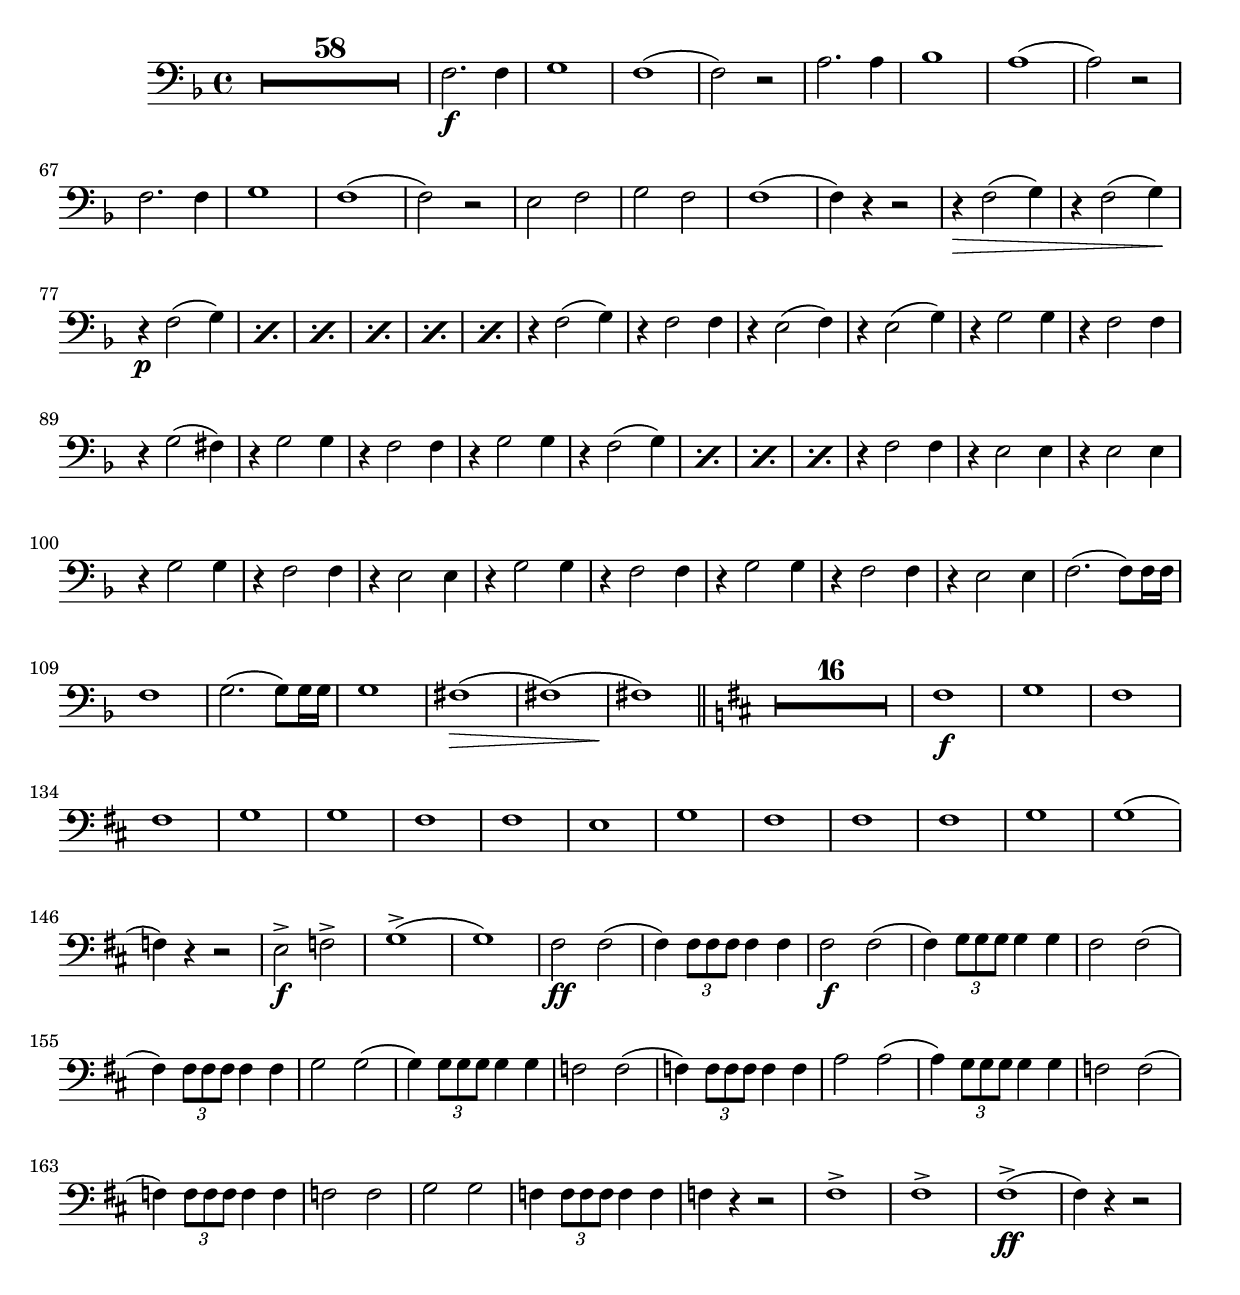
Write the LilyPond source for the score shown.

\relative c { 
  \clef "bass"
  \time 4/4
  \key f \major
  \compressFullBarRests
  R1*58
  f2.\f f4 | g1 | f (f2) r2 |
  a2. a4 | bes1 | a1 (a2) r2 |
  f2. f4 | g1 | f1 (f2) r2 |
  
  e2 f g f | f1 (f4) r r2 |
  r4\> f2 (g4) | r4 f2 (g4)\! | \repeat percent 6 {r4\p f2 (g4)} | 
  r4 f2 (g4) | r4 f2 f4 | r4 e2 (f4) | r4 e2 (g4) | 
  r4 g2 g4 | r4 f2 f4 | 
  
  r4 g2 (fis4) | r4 g2 g4 | r4 f2 f4 | r g2 g4 | 
  \repeat percent 4 {r4 f2 (g4) } | r4 f2 f4 |
  
  \repeat unfold 2 {r4 e2 e4} | r4 g2 g4 | r4 f2 f4 | r4 e2 e4 | 
  \repeat unfold 2 {r4 g2 g4 | r4 f2 f4 } | r4 e2 e4 | 
  f2. (f8) f16 f | f1 | g2. (g8) g16 g | g1 | 
  fis1\> (fis) (fis) \!
  \bar "||" \newSpacingSection
  \key d\major
  \compressFullBarRests
  R1*16
  fis1\f | g | fis |
  
  fis | g | g | fis | fis | e | g | fis | fis | fis | g | g (f4) r4 r2 |
  \compressFullBarRests
    
  e2->\f f-> | g1->  (g) | 
  fis2\ff fis (fis4) \times 2/3 {fis8 fis fis} fis4 fis |
  fis2\f fis (fis4) \times 2/3 {g8 g g} g4 g | fis2 fis 
  (fis4) \times 2/3 {fis8 fis fis} fis4 fis | g2 g  
  (g4) \times 2/3 {g8 g g} g4 g | f2 f 
  (f4) \times 2/3 {f8 f f} f4 f4 | a2 a 
  (a4) \times 2/3 {g8 g g} g4 g | f2 f 
  (f4) \times 2/3 {f8 f f} f4 f | f2 f |g g | 
  f4 \times 2/3 {f8 f f} f4 f | f r r2 |
  fis1-> | fis-> | fis->\ff (fis4) r4 r2
}
